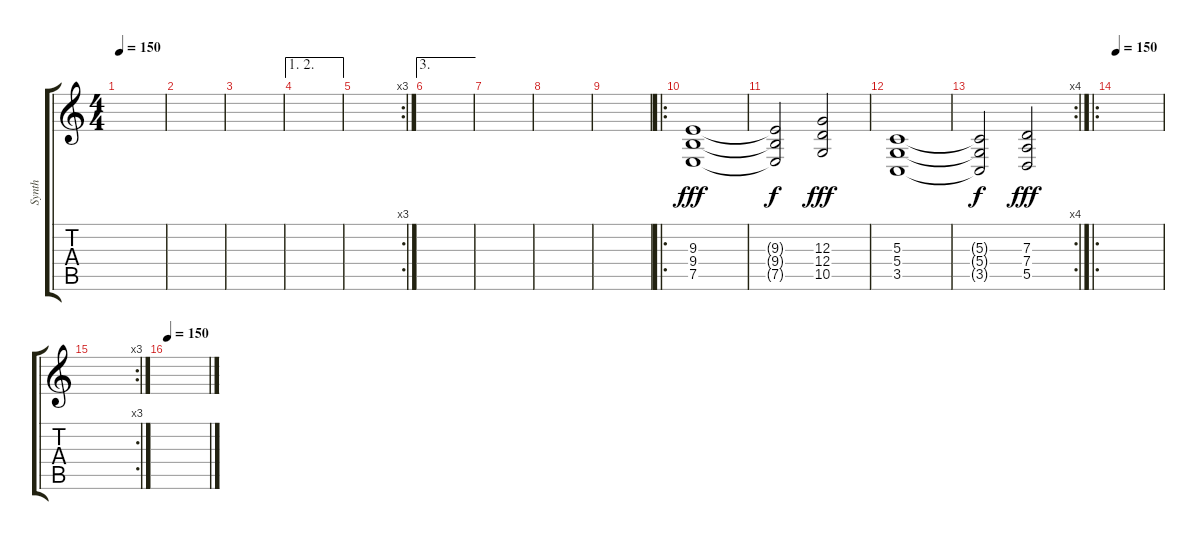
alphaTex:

\track ("Synth" "Synth") {instrument synthstrings2}
\staff {score tabs}
\tuning (E4 B3 G3 D3 A2 E2) {hide}
\ts (4 4)
\tempo 150
\clef g2
\ks c
|
|
|
\ae (1 2)
|
\rc 3
|
\ae 3
|
|
|
|
\ro
(9.3 9.4 7.5).1{dy fff volume 10} |
(9.3{t} 9.4{t} 7.5{t}).2{dy f} (12.3 12.4 10.5).2{dy fff} |
(5.3 5.4 3.5).1 |
\rc 4
(5.3{t} 5.4{t} 3.5{t}).2{dy f} (7.3 7.4 5.5).2{dy fff} |
\ro
\tempo 150
|
\rc 3
|
\tempo 150
